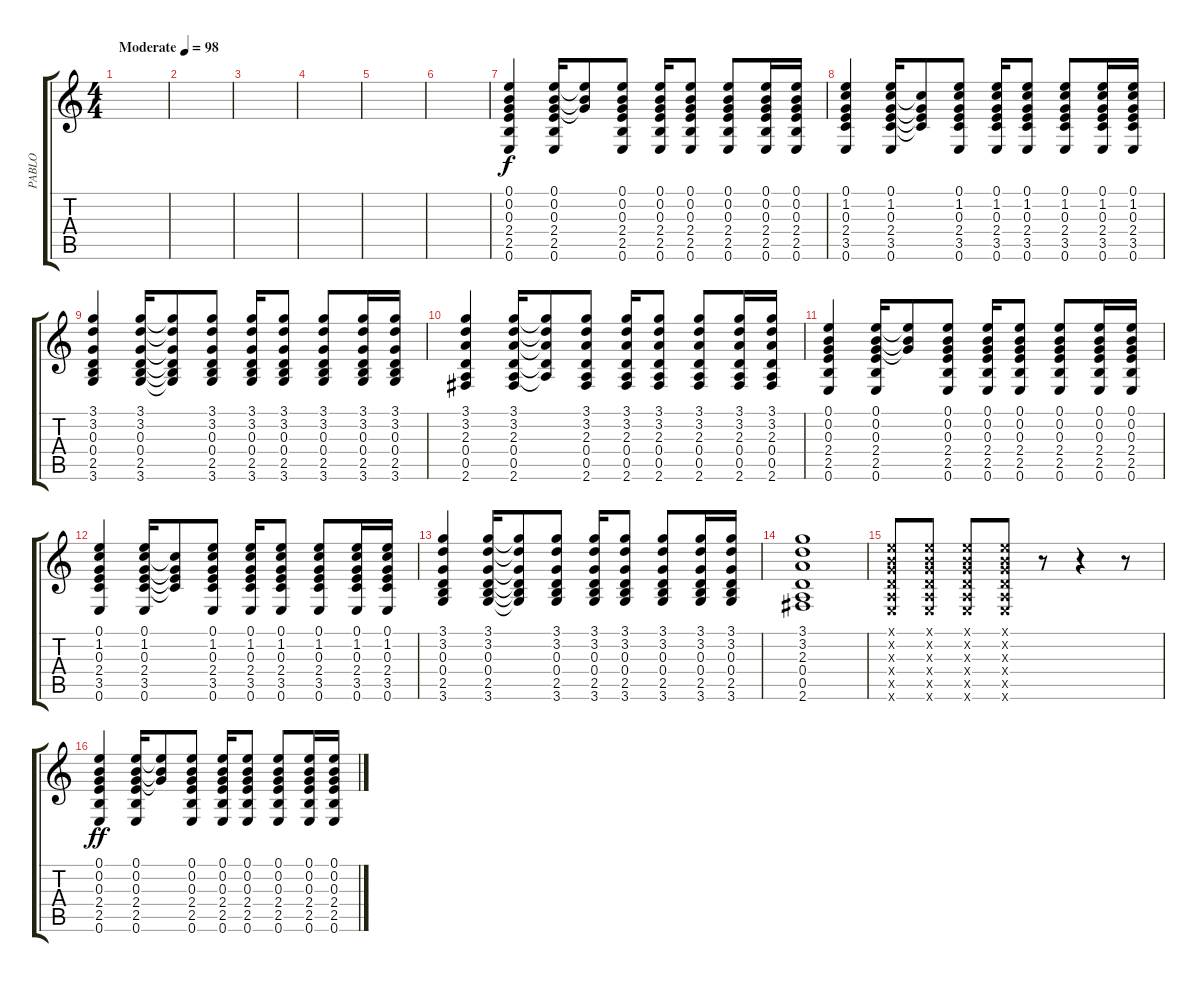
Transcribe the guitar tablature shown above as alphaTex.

\track ("PABLO" "PABLO") {instrument acousticguitarsteel}
\staff {score tabs}
\tuning (E4 B3 G3 D3 A2 E2) {hide}
\ts (4 4)
\tempo (98 "Moderate")
\clef g2
\ks c
|
|
|
|
|
|
(0.1 0.2 0.3 2.4 2.5 0.6).4 (0.1 0.2 0.3 2.4 2.5 0.6).16 (0.1{t} 0.2{t} 0.3{t}).8 (0.1 0.2 0.3 2.4 2.5 0.6).8 (0.1 0.2 0.3 2.4 2.5 0.6).16 (0.1 0.2 0.3 2.4 2.5 0.6).8 (0.1 0.2 0.3 2.4 2.5 0.6).8 (0.1 0.2 0.3 2.4 2.5 0.6).16 (0.1 0.2 0.3 2.4 2.5 0.6).16 |
(0.1 1.2 0.3 2.4 3.5 0.6).4 (0.1 1.2 0.3 2.4 3.5 0.6).16 (1.2{t} 0.3{t} 2.4{t} 3.5{t}).8 (0.1 1.2 0.3 2.4 3.5 0.6).8 (0.1 1.2 0.3 2.4 3.5 0.6).16 (0.1 1.2 0.3 2.4 3.5 0.6).8 (0.1 1.2 0.3 2.4 3.5 0.6).8 (0.1 1.2 0.3 2.4 3.5 0.6).16 (0.1 1.2 0.3 2.4 3.5 0.6).16 |
(3.1 3.2 0.3 0.4 2.5 3.6).4 (3.1 3.2 0.3 0.4 2.5 3.6).16 (3.1{t} 3.2{t} 0.3{t} 0.4{t} 2.5{t} 3.6{t}).8 (3.1 3.2 0.3 0.4 2.5 3.6).8 (3.1 3.2 0.3 0.4 2.5 3.6).16 (3.1 3.2 0.3 0.4 2.5 3.6).8 (3.1 3.2 0.3 0.4 2.5 3.6).8 (3.1 3.2 0.3 0.4 2.5 3.6).16 (3.1 3.2 0.3 0.4 2.5 3.6).16 |
(3.1 3.2 2.3 0.4 0.5 2.6).4 (3.1 3.2 2.3 0.4 0.5 2.6).16 (3.1{t} 3.2{t} 2.3{t} 0.4{t} 0.5{t}).8 (3.1 3.2 2.3 0.4 0.5 2.6).8 (3.1 3.2 2.3 0.4 0.5 2.6).16 (3.1 3.2 2.3 0.4 0.5 2.6).8 (3.1 3.2 2.3 0.4 0.5 2.6).8 (3.1 3.2 2.3 0.4 0.5 2.6).16 (3.1 3.2 2.3 0.4 0.5 2.6).16 |
(0.1 0.2 0.3 2.4 2.5 0.6).4 (0.1 0.2 0.3 2.4 2.5 0.6).16 (0.1{t} 0.2{t} 0.3{t}).8 (0.1 0.2 0.3 2.4 2.5 0.6).8 (0.1 0.2 0.3 2.4 2.5 0.6).16 (0.1 0.2 0.3 2.4 2.5 0.6).8 (0.1 0.2 0.3 2.4 2.5 0.6).8 (0.1 0.2 0.3 2.4 2.5 0.6).16 (0.1 0.2 0.3 2.4 2.5 0.6).16 |
(0.1 1.2 0.3 2.4 3.5 0.6).4 (0.1 1.2 0.3 2.4 3.5 0.6).16 (1.2{t} 0.3{t} 2.4{t} 3.5{t}).8 (0.1 1.2 0.3 2.4 3.5 0.6).8 (0.1 1.2 0.3 2.4 3.5 0.6).16 (0.1 1.2 0.3 2.4 3.5 0.6).8 (0.1 1.2 0.3 2.4 3.5 0.6).8 (0.1 1.2 0.3 2.4 3.5 0.6).16 (0.1 1.2 0.3 2.4 3.5 0.6).16 |
(3.1 3.2 0.3 0.4 2.5 3.6).4 (3.1 3.2 0.3 0.4 2.5 3.6).16 (3.1{t} 3.2{t} 0.3{t} 0.4{t} 2.5{t} 3.6{t}).8 (3.1 3.2 0.3 0.4 2.5 3.6).8 (3.1 3.2 0.3 0.4 2.5 3.6).16 (3.1 3.2 0.3 0.4 2.5 3.6).8 (3.1 3.2 0.3 0.4 2.5 3.6).8 (3.1 3.2 0.3 0.4 2.5 3.6).16 (3.1 3.2 0.3 0.4 2.5 3.6).16 |
(3.1 3.2 2.3 0.4 0.5 2.6).1 |
(0.1{x} 0.2{x} 0.3{x} 0.4{x} 0.5{x} 0.6{x}).8 (0.1{x} 0.2{x} 0.3{x} 0.4{x} 0.5{x} 0.6{x}).8 (0.1{x} 0.2{x} 0.3{x} 0.4{x} 0.5{x} 0.6{x}).8 (0.1{x} 0.2{x} 0.3{x} 0.4{x} 0.5{x} 0.6{x}).8 r.8 r.4 r.8 |
(0.1 0.2 0.3 2.4 2.5 0.6).4{dy ff} (0.1 0.2 0.3 2.4 2.5 0.6).16 (0.1{t} 0.2{t} 0.3{t}).8 (0.1 0.2 0.3 2.4 2.5 0.6).8 (0.1 0.2 0.3 2.4 2.5 0.6).16 (0.1 0.2 0.3 2.4 2.5 0.6).8 (0.1 0.2 0.3 2.4 2.5 0.6).8 (0.1 0.2 0.3 2.4 2.5 0.6).16 (0.1 0.2 0.3 2.4 2.5 0.6).16
